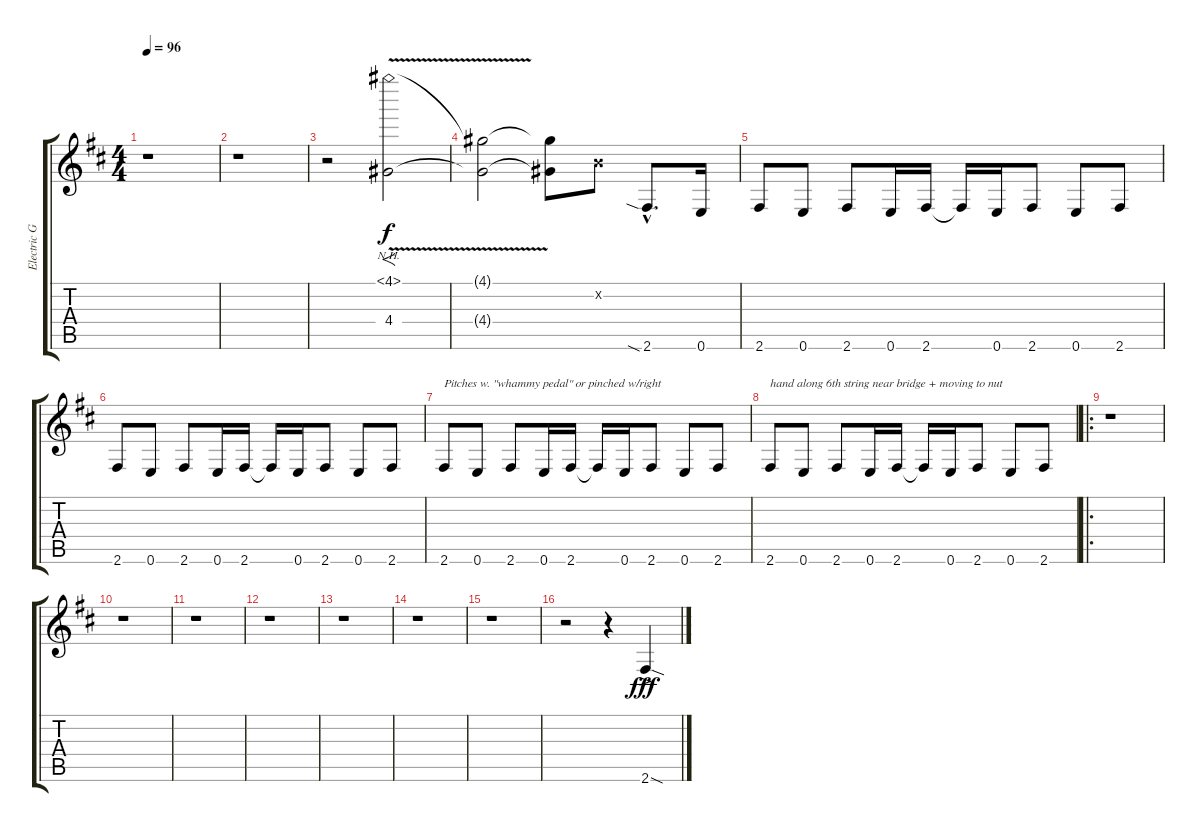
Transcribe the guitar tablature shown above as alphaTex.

\track ("Electric Guitar 2 - Jeff Martin" "Electric G") {instrument distortionguitar}
\staff {score tabs}
\tuning (E4 B3 G3 E3 B2 E2) {hide}
\ts (4 4)
\tempo 96
\clef g2
\ks d
r.1{dy f} |
r.1 |
r.2 (4.1{nh v} 4.4{v}).2{f} |
(4.1{t} 4.4{t}).2 (4.1{t} 4.4{t}).8 0.2{x}.8 2.6{sia hac}.8{d} 0.6.16 |
2.6.8 0.6.8 2.6.8 0.6.16 2.6.16 2.6{t}.16 0.6.16 2.6.8 0.6.8 2.6.8 |
2.6.8 0.6.8 2.6.8 0.6.16 2.6.16 2.6{t}.16 0.6.16 2.6.8 0.6.8 2.6.8 |
2.6.8{txt "Pitches w. \"whammy pedal\" or pinched w/right"} 0.6.8 2.6.8 0.6.16 2.6.16 2.6{t}.16 0.6.16 2.6.8 0.6.8 2.6.8 |
2.6.8{txt "hand along 6th string near bridge + moving to nut"} 0.6.8 2.6.8 0.6.16 2.6.16 2.6{t}.16 0.6.16 2.6.8 0.6.8 2.6.8 |
\ro
r.1 |
r.1 |
r.1 |
r.1 |
r.1 |
r.1 |
r.1 |
r.2 r.4 2.6{sod ac}.4{dy fff}
